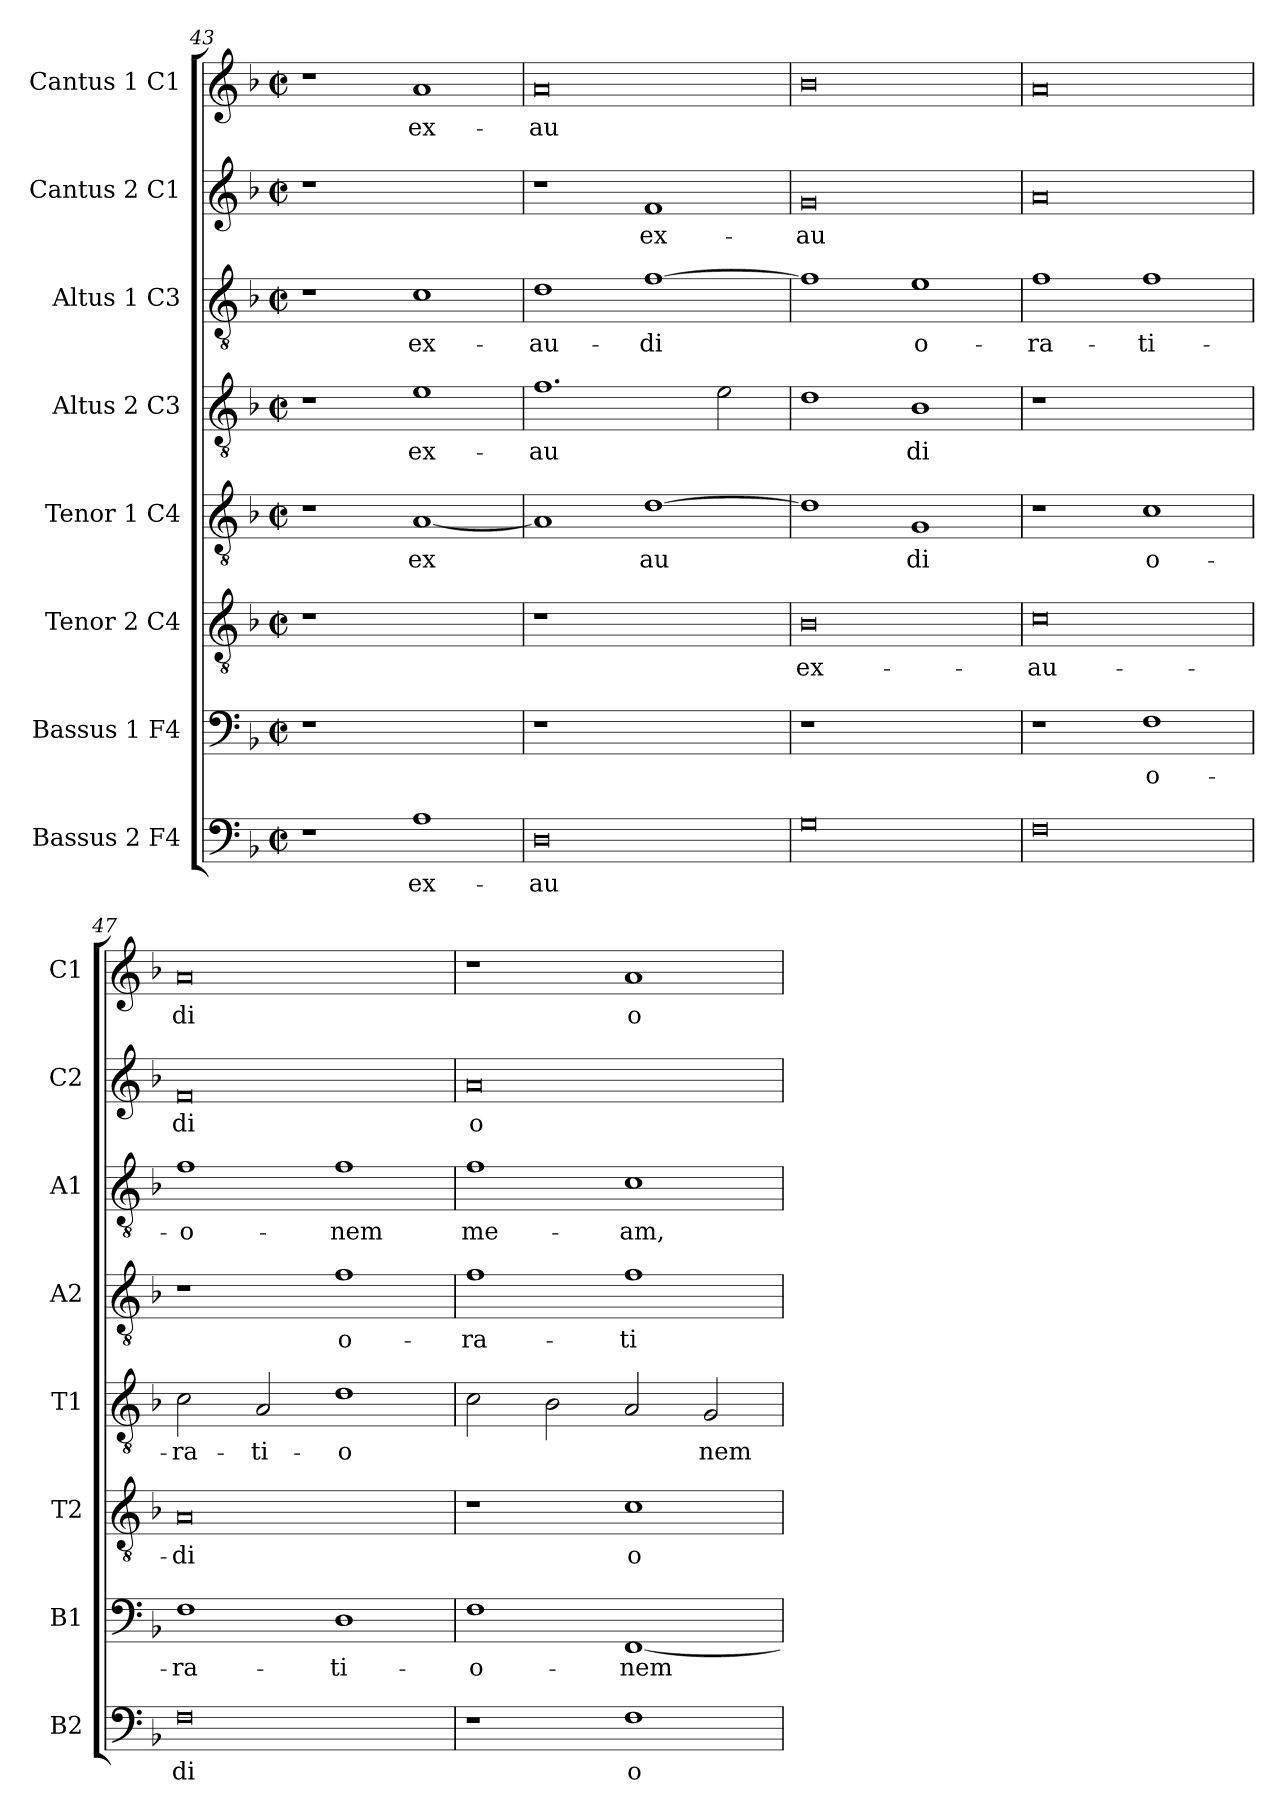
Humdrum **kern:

**kern	**text	**kern	**text	**kern	**text	**kern	**text	**kern	**text	**kern	**text	**kern	**text	**kern	**text
*part8	*part8	*part7	*part7	*part6	*part6	*part5	*part5	*part4	*part4	*part3	*part3	*part2	*part2	*part1	*part1
*staff8	*staff8	*staff7	*staff7	*staff6	*staff6	*staff5	*staff5	*staff4	*staff4	*staff3	*staff3	*staff2	*staff2	*staff1	*staff1
*I"Bassus 2  F4	*	*I"Bassus 1  F4	*	*I"Tenor 2  C4	*	*I"Tenor 1  C4	*	*I"Altus 2  C3	*	*I"Altus 1  C3	*	*I"Cantus 2  C1	*	*I"Cantus 1  C1	*
*I'B2	*	*I'B1	*	*I'T2	*	*I'T1	*	*I'A2	*	*I'A1	*	*I'C2	*	*I'C1	*
*clefF4	*	*clefF4	*	*clefGv2	*	*clefGv2	*	*clefGv2	*	*clefGv2	*	*clefG2	*	*clefG2	*
*k[b-]	*	*k[b-]	*	*k[b-]	*	*k[b-]	*	*k[b-]	*	*k[b-]	*	*k[b-]	*	*k[b-]	*
*F:	*	*F:	*	*F:	*	*F:	*	*F:	*	*F:	*	*F:	*	*F:	*
*M2/2	*	*M2/2	*	*M2/2	*	*M2/2	*	*M2/2	*	*M2/2	*	*M2/2	*	*M2/2	*
*met(c|)	*	*met(c|)	*	*met(c|)	*	*met(c|)	*	*met(c|)	*	*met(c|)	*	*met(c|)	*	*met(c|)	*
=43	=43	=43	=43	=43	=43	=43	=43	=43	=43	=43	=43	=43	=43	=43	=43
1r	.	1r	.	1r	.	1r	.	1r	.	1r	.	1r	.	1r	.
!	!LO:LY:b:cj	!	!	!	!	!	!LO:LY:b:cj	!	!LO:LY:b:cj	!	!LO:LY:b:cj	!	!	!	!LO:LY:b:cj
1A	ex-	1ryy	.	1ryy	.	[<1A	ex-	1e	ex-	1c	ex-	1ryy	.	1a	ex-
=44	=44	=44	=44	=44	=44	=44	=44	=44	=44	=44	=44	=44	=44	=44	=44
!	!LO:LY:b:cj	!	!	!	!	!	!LO:LY:b:cj	!	!LO:LY:b:cj	!	!LO:LY:b:cj	!	!	!	!LO:LY:b:cj
0D	-au-	1r	.	1r	.	1A]	--	1.f	-au-	1d	-au-	1r	.	0a	-au-
!	!	!	!	!	!	!	!LO:LY:b:cj	!	!	!	!LO:LY:b:cj	!	!LO:LY:b:cj	!	!
.	.	1ryy	.	1ryy	.	[>1d	-au-	.	.	[>1f	-di	1f	ex-	.	.
!	!	!	!	!	!	!	!	!	!LO:LY:b:cj	!	!	!	!	!	!
.	.	.	.	.	.	.	.	2e\	--	.	.	.	.	.	.
=45	=45	=45	=45	=45	=45	=45	=45	=45	=45	=45	=45	=45	=45	=45	=45
!	!LO:LY:b:cj	!	!	!	!LO:LY:b:cj	!	!LO:LY:b:cj	!	!LO:LY:b:cj	!	!LO:LY:b:cj	!	!LO:LY:b:cj	!	!LO:LY:b:cj
0G	--	1r	.	0B-	ex-	1d]	--	1d	--	1f]	.	0g	-au-	0b-	--
!	!	!	!	!	!	!	!LO:LY:b:cj	!	!LO:LY:b:cj	!	!LO:LY:b:cj	!	!	!	!
.	.	1ryy	.	.	.	1G	-di	1B-	-di	1e	o-	.	.	.	.
!!LO:PB:g=z
=46	=46	=46	=46	=46	=46	=46	=46	=46	=46	=46	=46	=46	=46	=46	=46
!	!LO:LY:b:cj	!	!	!	!LO:LY:b:cj	!	!	!	!	!	!LO:LY:b:cj	!	!LO:LY:b:cj	!	!LO:LY:b:cj
0F	--	1r	.	0c	-au-	1r	.	1r	.	1f	-ra-	0a	--	0a	--
!	!	!	!LO:LY:b:cj	!	!	!	!LO:LY:b:cj	!	!	!	!LO:LY:b:cj	!	!	!	!
.	.	1F	o-	.	.	1c	o-	1ryy	.	1f	-ti-	.	.	.	.
!!LO:PB:g=z
=47	=47	=47	=47	=47	=47	=47	=47	=47	=47	=47	=47	=47	=47	=47	=47
!	!LO:LY:b:cj	!	!LO:LY:b:cj	!	!LO:LY:b:cj	!	!LO:LY:b:cj	!	!	!	!LO:LY:b:cj	!	!LO:LY:b:cj	!	!LO:LY:b:cj
0F	-di	1F	-ra-	0A	-di	2c\	-ra-	1r	.	1f	-o-	0f	-di	0a	-di
!	!	!	!	!	!	!	!LO:LY:b:cj	!	!	!	!	!	!	!	!
.	.	.	.	.	.	2A/	-ti-	.	.	.	.	.	.	.	.
!	!	!	!LO:LY:b:cj	!	!	!	!LO:LY:b:cj	!	!LO:LY:b:cj	!	!LO:LY:b:cj	!	!	!	!
.	.	1D	-ti-	.	.	1d	-o-	1f	o-	1f	-nem	.	.	.	.
=48	=48	=48	=48	=48	=48	=48	=48	=48	=48	=48	=48	=48	=48	=48	=48
!	!	!	!LO:LY:b:cj	!	!	!	!LO:LY:b:cj	!	!LO:LY:b:cj	!	!LO:LY:b:cj	!	!LO:LY:b:cj	!	!
1r	.	1F	-o-	1r	.	2c\	--	1f	-ra-	1f	me-	0a	o-	1r	.
!	!	!	!	!	!	!	!LO:LY:b:cj	!	!	!	!	!	!	!	!
.	.	.	.	.	.	2B-\	--	.	.	.	.	.	.	.	.
!	!LO:LY:b:cj	!	!LO:LY:b:cj	!	!LO:LY:b:cj	!	!LO:LY:b:cj	!	!LO:LY:b:cj	!	!LO:LY:b:cj	!	!	!	!LO:LY:b:cj
1F	o-	[<1FF	-nem	1c	o-	2A/	--	1f	-ti-	1c	-am,	.	.	1a	o-
!	!	!	!	!	!	!	!LO:LY:b:cj	!	!	!	!	!	!	!	!
.	.	.	.	.	.	2G/	-nem	.	.	.	.	.	.	.	.
=	=	=	=	=	=	=	=	=	=	=	=	=	=	=	=
*-	*-	*-	*-	*-	*-	*-	*-	*-	*-	*-	*-	*-	*-	*-	*-
